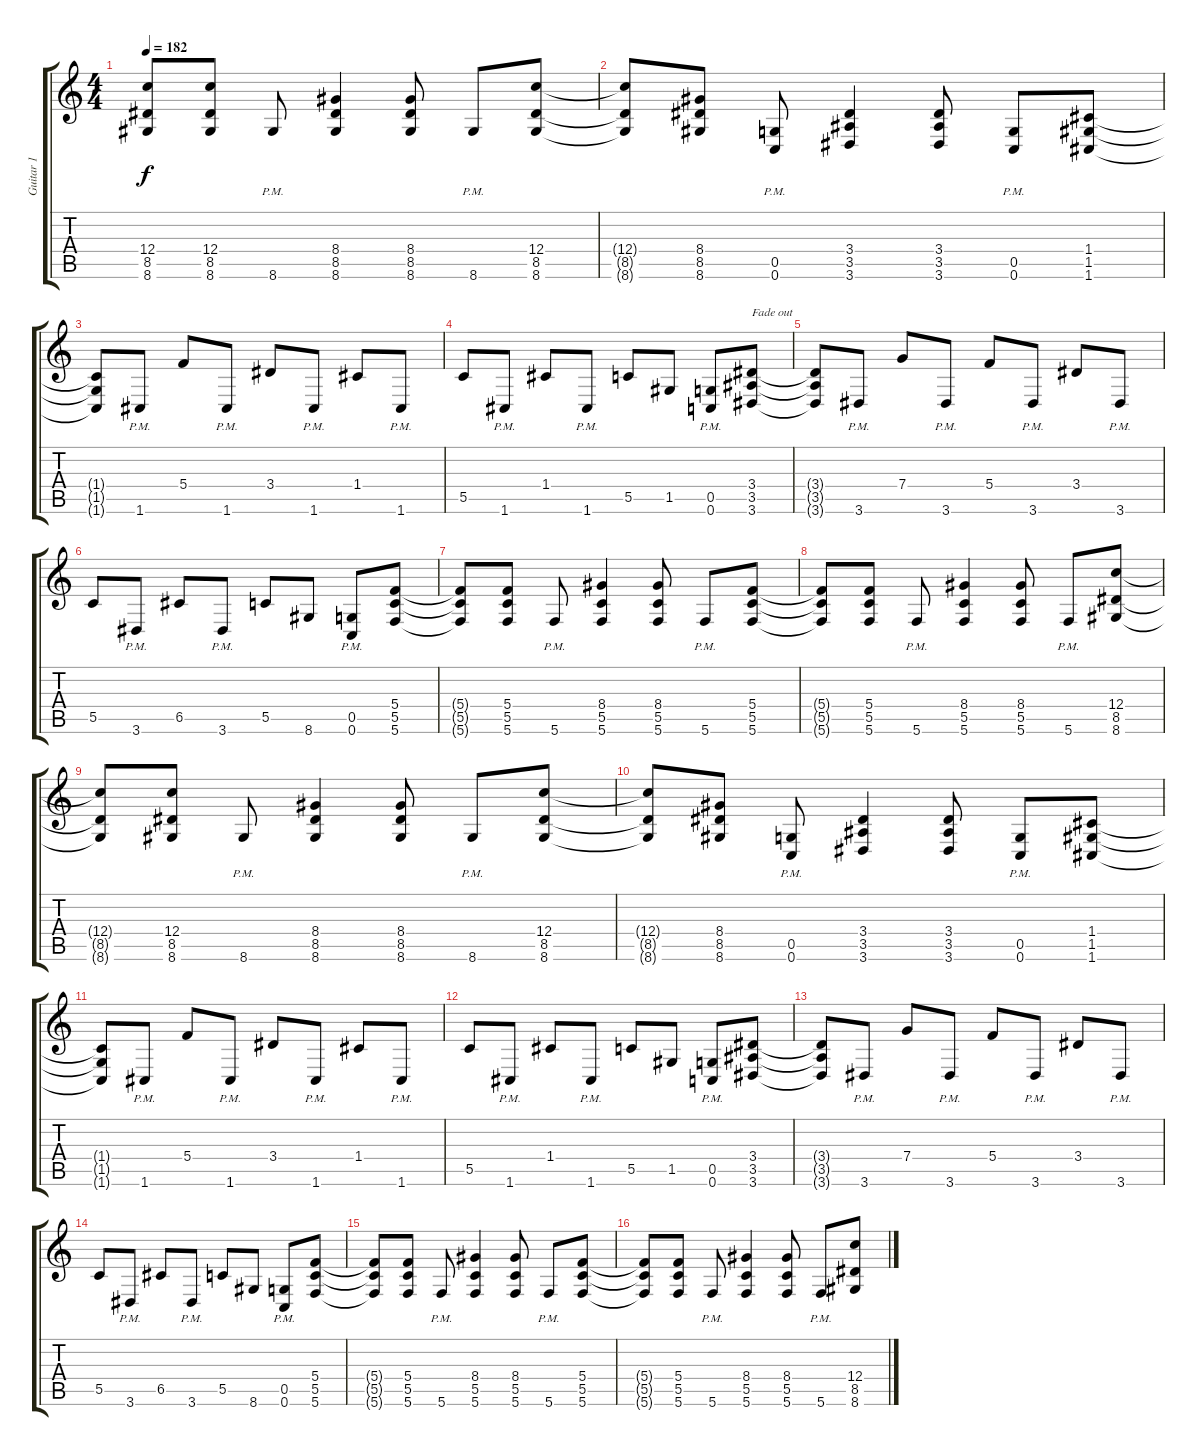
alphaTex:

\track ("Guitar 1" "Guitar 1") {instrument distortionguitar}
\staff {score tabs}
\tuning (D4 A3 F3 C3 G2 C2) {hide}
\ts (4 4)
\tempo 182
\clef g2
\ks c
(12.4{t} 8.5{t} 8.6{t}).8{dy f} (12.4 8.5 8.6).8 8.6{pm}.8 (8.4 8.5 8.6).4 (8.4 8.5 8.6).8 8.6{pm}.8 (12.4 8.5 8.6).8 |
(12.4{t} 8.5{t} 8.6{t}).8 (8.4 8.5 8.6).8 (0.5{pm} 0.6{pm}).8 (3.4 3.5 3.6).4 (3.4 3.5 3.6).8 (0.5{pm} 0.6{pm}).8 (1.4 1.5 1.6).8 |
(1.4{t} 1.5{t} 1.6{t}).8 1.6{pm}.8 5.4.8 1.6{pm}.8 3.4.8 1.6{pm}.8 1.4.8 1.6{pm}.8 |
5.5.8 1.6{pm}.8 1.4.8 1.6{pm}.8 5.5.8 1.5.8 (0.5{pm} 0.6{pm}).8 (3.4 3.5 3.6).8{txt "Fade out"} |
(3.4{t} 3.5{t} 3.6{t}).8 3.6{pm}.8 7.4.8 3.6{pm}.8 5.4.8 3.6{pm}.8 3.4.8 3.6{pm}.8 |
5.5.8 3.6{pm}.8 6.5.8 3.6{pm}.8 5.5.8 8.6.8 (0.5{pm} 0.6{pm}).8 (5.4 5.5 5.6).8 |
(5.4{t} 5.5{t} 5.6{t}).8 (5.4 5.5 5.6).8 5.6{pm}.8 (8.4 5.5 5.6).4 (8.4 5.5 5.6).8 5.6{pm}.8 (5.4 5.5 5.6).8 |
(5.4{t} 5.5{t} 5.6{t}).8 (5.4 5.5 5.6).8 5.6{pm}.8 (8.4 5.5 5.6).4 (8.4 5.5 5.6).8 5.6{pm}.8 (12.4 8.5 8.6).8 |
(12.4{t} 8.5{t} 8.6{t}).8 (12.4 8.5 8.6).8 8.6{pm}.8 (8.4 8.5 8.6).4 (8.4 8.5 8.6).8 8.6{pm}.8 (12.4 8.5 8.6).8 |
(12.4{t} 8.5{t} 8.6{t}).8 (8.4 8.5 8.6).8 (0.5{pm} 0.6{pm}).8 (3.4 3.5 3.6).4 (3.4 3.5 3.6).8 (0.5{pm} 0.6{pm}).8 (1.4 1.5 1.6).8 |
(1.4{t} 1.5{t} 1.6{t}).8 1.6{pm}.8 5.4.8 1.6{pm}.8 3.4.8 1.6{pm}.8 1.4.8 1.6{pm}.8 |
5.5.8 1.6{pm}.8 1.4.8 1.6{pm}.8 5.5.8 1.5.8 (0.5{pm} 0.6{pm}).8 (3.4 3.5 3.6).8 |
(3.4{t} 3.5{t} 3.6{t}).8 3.6{pm}.8 7.4.8 3.6{pm}.8 5.4.8 3.6{pm}.8 3.4.8 3.6{pm}.8 |
5.5.8 3.6{pm}.8 6.5.8 3.6{pm}.8 5.5.8 8.6.8 (0.5{pm} 0.6{pm}).8 (5.4 5.5 5.6).8 |
(5.4{t} 5.5{t} 5.6{t}).8 (5.4 5.5 5.6).8 5.6{pm}.8 (8.4 5.5 5.6).4 (8.4 5.5 5.6).8 5.6{pm}.8 (5.4 5.5 5.6).8 |
(5.4{t} 5.5{t} 5.6{t}).8 (5.4 5.5 5.6).8 5.6{pm}.8 (8.4 5.5 5.6).4 (8.4 5.5 5.6).8 5.6{pm}.8 (12.4 8.5 8.6).8
